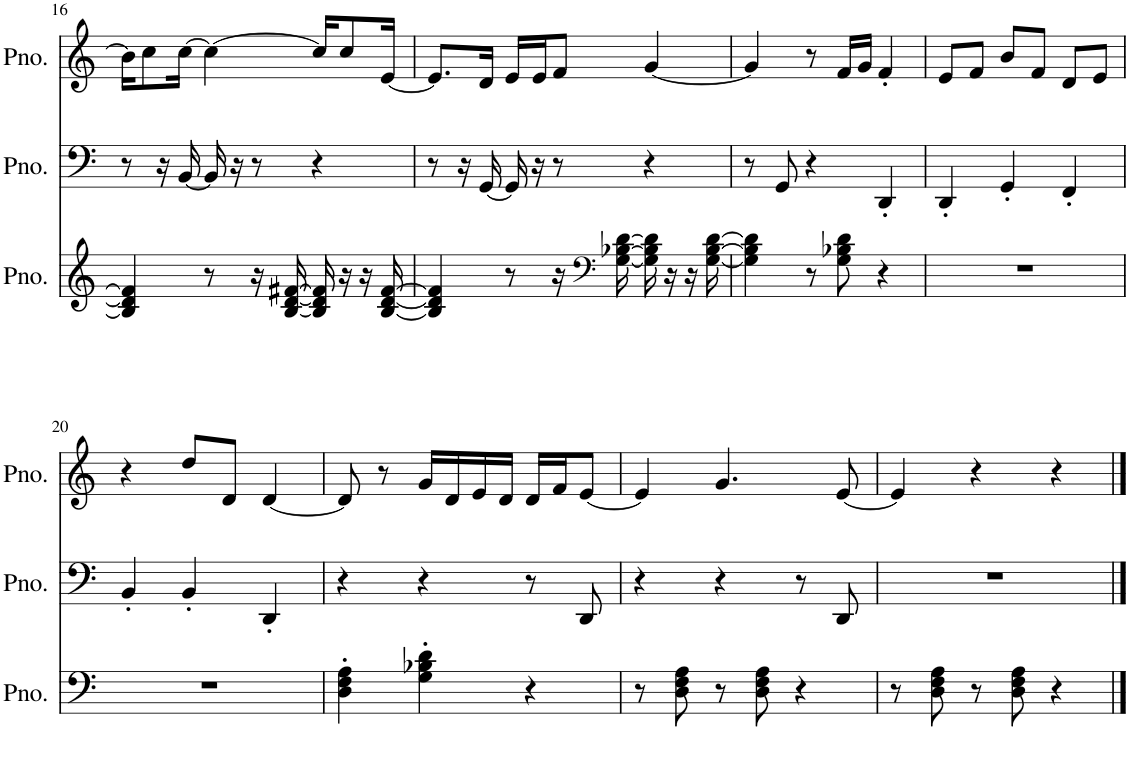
**kern	**kern	**kern
*part3	*part2	*part1
*staff3	*staff2	*staff1
*I"Piano	*I"Piano	*I"Piano
*I'Pno.	*I'Pno.	*I'Pno.
!!LO:PB:g=z
*clefG2	*clefF4	*clefG2
*k[]	*k[]	*k[]
*M3/4	*M3/4	*M3/4
=16	=16	=16
4B/] 4d/] 4f#/]	8r	16b\KL]
.	.	8cc\
.	16r	.
.	[16BB/	[16cc\Jk
8r	16BB/]	4cc\_
.	16r	.
16r	8r	.
[16B/ [16d/ [16f#X/	.	.
16B/] 16d/] 16f#/]	4r	16cc/KL]
16r	.	8cc/
16r	.	.
[16B/ [16d/ [16f#/	.	[16e/Jk
=17	=17	=17
4B/] 4d/] 4f#/]	8r	8.e/L]
.	16r	.
.	[16GG/	16d/Jk
8r	16GG/]	16e/LL
.	16r	16e/J
16r	8r	8f/J
*clefF4	*	*
[16G\ [16B-X\ [16d\	.	.
16G\] 16B-\] 16d\]	4r	[4g/
16r	.	.
16r	.	.
[16G\ [16B-\ [16d\	.	.
=18	=18	=18
4G\] 4B-\] 4d\]	8r	4g/]
.	8GG/	.
8r	4r	8r
8G\ 8B-X\ 8d\	.	16f/LL
.	.	16g/JJ
4r	4DD'/	4f'/
=19	=19	=19
2.r	4DD'/	8e/L
.	.	8f/J
.	4GG'/	8b/L
.	.	8f/J
.	4FF'/	8d/L
.	.	8e/J
!!LO:LB:g=z
=20	=20	=20
2.r	4BB'/	4r
.	4BB'/	8dd/L
.	.	8d/J
.	4DD'/	[4d/
=21	=21	=21
4D\' 4F\' 4A\'	4r	8d/]
.	.	8r
4G\' 4B-X\' 4d\'	4r	16g/LL
.	.	16d/
.	.	16e/
.	.	16d/JJ
4r	8r	16d/LL
.	.	16f/J
.	8DD/	[8e/J
=22	=22	=22
8r	4r	4e/]
8D\ 8F\ 8A\	.	.
8r	4r	4.g/
8D\ 8F\ 8A\	.	.
4r	8r	.
.	8DD/	[8e/
=23	=23	=23
8r	2.r	4e/]
8D\ 8F\ 8A\	.	.
8r	.	4r
8D\ 8F\ 8A\	.	.
4r	.	4r
==	==	==
*-	*-	*-
